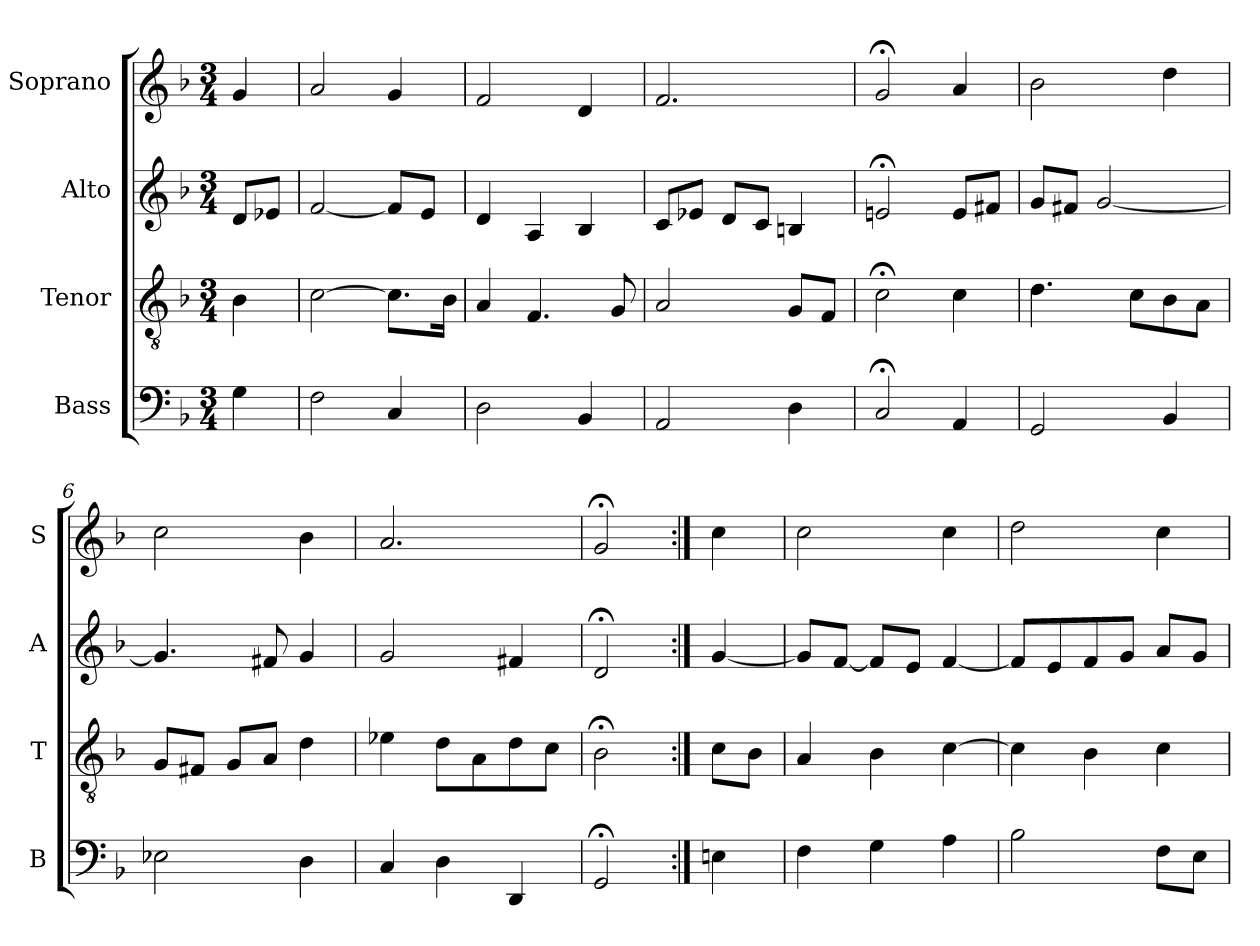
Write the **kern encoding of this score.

**kern	**kern	**kern	**kern
*part4	*part3	*part2	*part1
*staff4	*staff3	*staff2	*staff1
*I"Bass	*I"Tenor	*I"Alto	*I"Soprano
*I'B	*I'T	*I'A	*I'S
*clefF4	*clefGv2	*clefG2	*clefG2
*k[b-]	*k[b-]	*k[b-]	*k[b-]
*G:dor	*G:dor	*G:dor	*G:dor
*M3/4	*M3/4	*M3/4	*M3/4
*MM100	*MM100	*MM100	*MM100
=	=	=	=
4G	4B-	8dL	4g
.	.	8e-XJ	.
=1	=1	=1	=1
2F	[2c	[2f	2a
4C	8.cL]	8fL]	4g
.	.	8eJ	.
.	16B-Jk	.	.
=2	=2	=2	=2
2D	4A	4d	2f
.	4.F	4A	.
4BB-	.	4B-	4d
.	8G	.	.
=3	=3	=3	=3
2AA	2A	8cL	2.f
.	.	8e-XJ	.
.	.	8dL	.
.	.	8cJ	.
4D	8GL	4Bn	.
.	8FJ	.	.
=4	=4	=4	=4
2C;<	2c;<	2en;<	2g;<
4AA	4c	8eL	4a
.	.	8f#XJ	.
=5	=5	=5	=5
2GG	4.d	8gL	2b-
.	.	8f#XJ	.
.	.	[2g	.
.	8cL	.	.
4BB-	8B-	.	4dd
.	8AJ	.	.
=6	=6	=6	=6
2E-X	8GL	4.g]	2cc
.	8F#XJ	.	.
.	8GL	.	.
.	8AJ	8f#X	.
4Di	4di	4gi	4b-i
=7	=7	=7	=7
4C	4e-X	2g	2.a
4D	8dL	.	.
.	8A	.	.
4DD	8d	4f#X	.
.	8cJ	.	.
=8	=8	=8	=8
2GG;<	2B-;<	2d;<	2g;<
=:|!	=:|!	=:|!	=:|!
4En	8cL	[4g	4cc
.	8B-J	.	.
=9	=9	=9	=9
4F	4A	8gL]	2cc
.	.	[8fJ	.
4G	4B-	8fL]	.
.	.	8eJ	.
4A	[4c	[4f	4cc
=10	=10	=10	=10
2B-	4c]	8fL]	2dd
.	.	8e	.
.	4B-	8f	.
.	.	8gJ	.
8FL	4c	8aL	4cc
8EJ	.	8gJ	.
=	=	=	=
*-	*-	*-	*-
